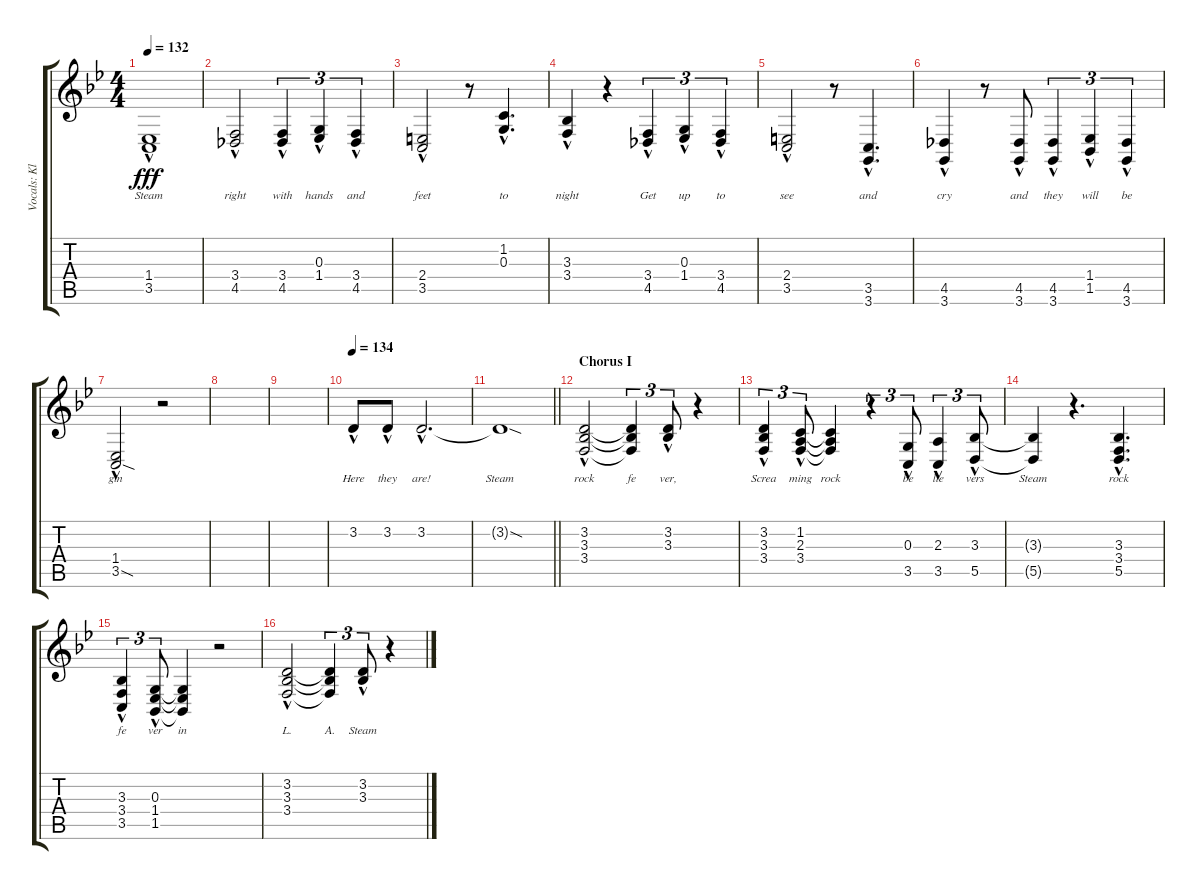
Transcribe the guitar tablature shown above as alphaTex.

\track ("Vocals: Klause" "Vocals: Kl") {instrument lead2sawtooth}
\staff {score tabs}
\tuning (E4 B3 G3 D3 A2 E2) {hide}
\ts (4 4)
\tempo 132
\clef g2
\ks bb
(1.4{hac} 3.5{hac}).1{lyrics (0 "Steam") lyrics (1 "") lyrics (2 "") lyrics (3 "") lyrics (4 "") dy fff} |
(3.4{hac} 4.5{hac}).2{lyrics (0 "right") lyrics (1 "") lyrics (2 "") lyrics (3 "") lyrics (4 "")} (3.4{hac} 4.5{hac}).4{tu (3 2) lyrics (0 "with") lyrics (1 "") lyrics (2 "") lyrics (3 "") lyrics (4 "")} (0.3{hac} 1.4{hac}).4{tu (3 2) lyrics (0 "hands") lyrics (1 "") lyrics (2 "") lyrics (3 "") lyrics (4 "")} (3.4{hac} 4.5{hac}).4{tu (3 2) lyrics (0 "and") lyrics (1 "") lyrics (2 "") lyrics (3 "") lyrics (4 "")} |
(2.4{hac} 3.5{hac}).2{lyrics (0 "feet") lyrics (1 "") lyrics (2 "") lyrics (3 "") lyrics (4 "")} r.8 (1.2{hac} 0.3{hac}).4{d lyrics (0 "to") lyrics (1 "") lyrics (2 "") lyrics (3 "") lyrics (4 "")} |
(3.3{hac} 3.4{hac}).4{lyrics (0 "night") lyrics (1 "") lyrics (2 "") lyrics (3 "") lyrics (4 "")} r.4 (3.4{hac} 4.5{hac}).4{tu (3 2) lyrics (0 "Get") lyrics (1 "") lyrics (2 "") lyrics (3 "") lyrics (4 "")} (0.3{hac} 1.4{hac}).4{tu (3 2) lyrics (0 "up") lyrics (1 "") lyrics (2 "") lyrics (3 "") lyrics (4 "")} (3.4{hac} 4.5{hac}).4{tu (3 2) lyrics (0 "to") lyrics (1 "") lyrics (2 "") lyrics (3 "") lyrics (4 "")} |
(2.4{hac} 3.5{hac}).2{lyrics (0 "see") lyrics (1 "") lyrics (2 "") lyrics (3 "") lyrics (4 "")} r.8 (3.5{hac} 3.6{hac}).4{d lyrics (0 "and") lyrics (1 "") lyrics (2 "") lyrics (3 "") lyrics (4 "")} |
(4.5{hac} 3.6{hac}).4{lyrics (0 "cry") lyrics (1 "") lyrics (2 "") lyrics (3 "") lyrics (4 "")} r.8 (4.5{hac} 3.6{hac}).8{lyrics (0 "and") lyrics (1 "") lyrics (2 "") lyrics (3 "") lyrics (4 "")} (4.5{hac} 3.6{hac}).4{tu (3 2) lyrics (0 "they") lyrics (1 "") lyrics (2 "") lyrics (3 "") lyrics (4 "")} (1.4{hac} 1.5{hac}).4{tu (3 2) lyrics (0 "will") lyrics (1 "") lyrics (2 "") lyrics (3 "") lyrics (4 "")} (4.5{hac} 3.6{hac}).4{tu (3 2) lyrics (0 "be") lyrics (1 "") lyrics (2 "") lyrics (3 "") lyrics (4 "")} |
(1.4{hac} 3.5{sod hac}).2{lyrics (0 "gin") lyrics (1 "") lyrics (2 "") lyrics (3 "") lyrics (4 "")} r.2 |
|
|
\tempo 134
3.2{hac}.8{lyrics (0 "Here") lyrics (1 "") lyrics (2 "") lyrics (3 "") lyrics (4 "")} 3.2{hac}.8{lyrics (0 "they") lyrics (1 "") lyrics (2 "") lyrics (3 "") lyrics (4 "")} 3.2{hac}.2{d lyrics (0 "are!") lyrics (1 "") lyrics (2 "") lyrics (3 "") lyrics (4 "")} |
\barLineRight lightlight
3.2{sod t}.1{lyrics (0 "Steam") lyrics (1 "") lyrics (2 "") lyrics (3 "") lyrics (4 "")} |
\section ("" "Chorus I")
(3.2{hac} 3.3{hac} 3.4{hac}).2{lyrics (0 "rock") lyrics (1 "") lyrics (2 "") lyrics (3 "") lyrics (4 "")} (3.2{t} 3.3{t} 3.4{t}).4{tu (3 2) lyrics (0 "fe") lyrics (1 "") lyrics (2 "") lyrics (3 "") lyrics (4 "")} (3.2{hac} 3.3{hac}).8{tu (3 2) lyrics (0 "ver,") lyrics (1 "") lyrics (2 "") lyrics (3 "") lyrics (4 "")} r.4 |
(3.2{hac} 3.3{hac} 3.4{hac}).4{tu (3 2) lyrics (0 "Screa") lyrics (1 "") lyrics (2 "") lyrics (3 "") lyrics (4 "")} (1.2{hac} 2.3{hac} 3.4{hac}).8{tu (3 2) lyrics (0 "ming") lyrics (1 "") lyrics (2 "") lyrics (3 "") lyrics (4 "")} (1.2{t} 2.3{t} 3.4{t}).4{lyrics (0 "rock") lyrics (1 "") lyrics (2 "") lyrics (3 "") lyrics (4 "")} r.4{tu (3 2)} (0.3{hac} 3.5{hac}).8{tu (3 2) lyrics (0 "be") lyrics (1 "") lyrics (2 "") lyrics (3 "") lyrics (4 "")} (2.3{hac} 3.5{hac}).4{tu (3 2) lyrics (0 "lie") lyrics (1 "") lyrics (2 "") lyrics (3 "") lyrics (4 "")} (3.3{hac} 5.5{hac}).8{tu (3 2) lyrics (0 "vers") lyrics (1 "") lyrics (2 "") lyrics (3 "") lyrics (4 "")} |
(3.3{t} 5.5{t}).4{lyrics (0 "Steam") lyrics (1 "") lyrics (2 "") lyrics (3 "") lyrics (4 "")} r.4{d} (3.3{hac} 3.4{hac} 5.5{hac}).4{d lyrics (0 "rock") lyrics (1 "") lyrics (2 "") lyrics (3 "") lyrics (4 "")} |
(3.3{hac} 3.4{hac} 3.5{hac}).4{tu (3 2) lyrics (0 "fe") lyrics (1 "") lyrics (2 "") lyrics (3 "") lyrics (4 "")} (0.3{hac} 1.4{hac} 1.5{hac}).8{tu (3 2) lyrics (0 "ver") lyrics (1 "") lyrics (2 "") lyrics (3 "") lyrics (4 "")} (0.3{t} 1.4{t} 1.5{t}).4{lyrics (0 "in") lyrics (1 "") lyrics (2 "") lyrics (3 "") lyrics (4 "")} r.2 |
(3.2{hac} 3.3{hac} 3.4{hac}).2{lyrics (0 "L.") lyrics (1 "") lyrics (2 "") lyrics (3 "") lyrics (4 "")} (3.2{t} 3.3{t} 3.4{t}).4{tu (3 2) lyrics (0 "A.") lyrics (1 "") lyrics (2 "") lyrics (3 "") lyrics (4 "")} (3.2{hac} 3.3{hac}).8{tu (3 2) lyrics (0 "Steam") lyrics (1 "") lyrics (2 "") lyrics (3 "") lyrics (4 "")} r.4
